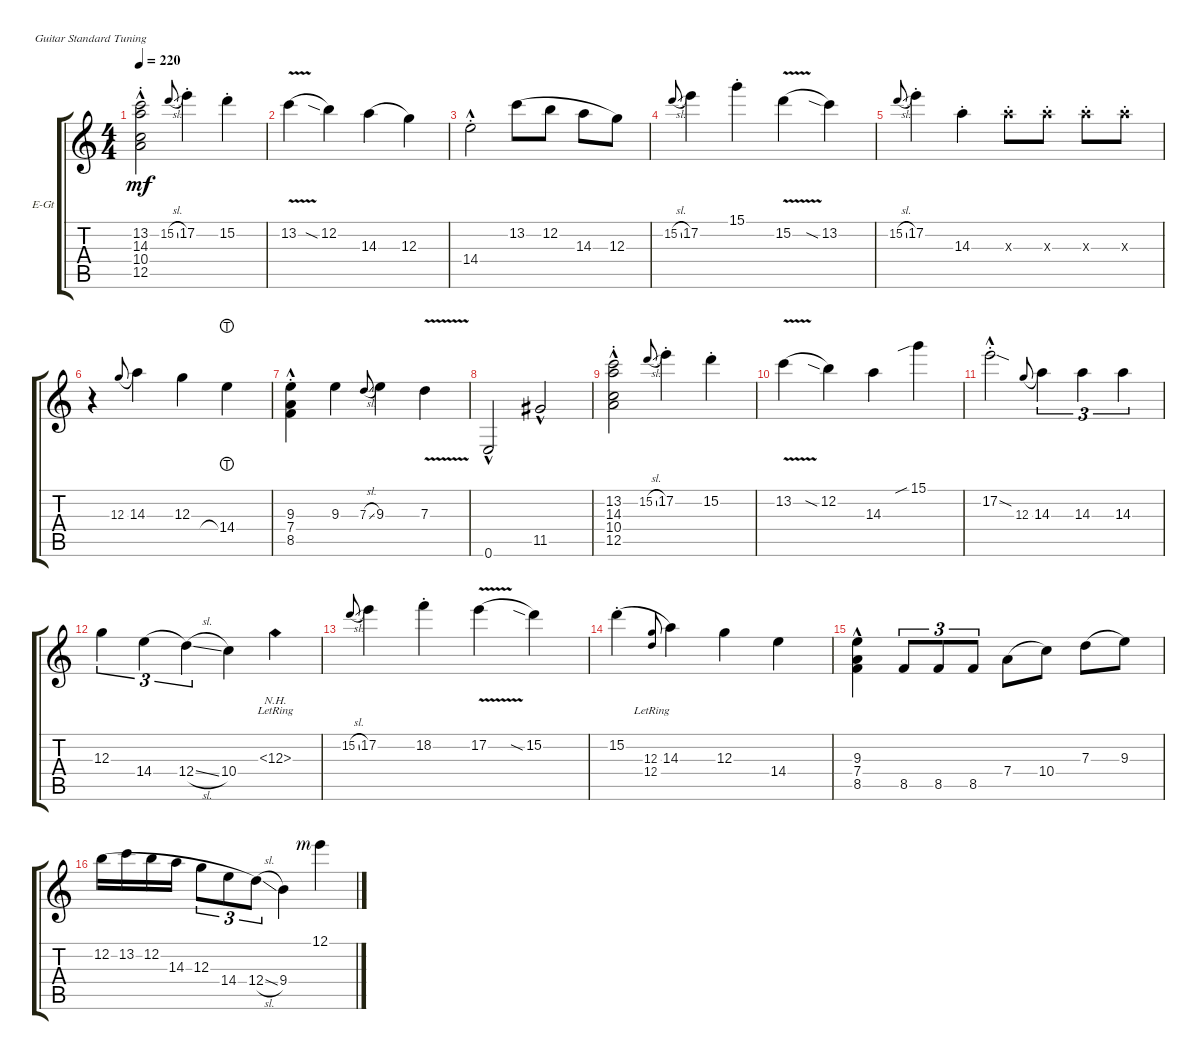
\defaultSystemsLayout 4
\bracketExtendMode groupsimilarinstruments
\firstSystemTrackNameOrientation horizontal
\otherSystemsTrackNameOrientation horizontal
\track ("Tim" "E-Gt") {instrument electricguitarclean}
\staff {score tabs}
\tuning (E4 B3 G3 D3 A2 E2)
\ts (4 4)
\tempo 220
\clef g2
\ks c
(12.5 10.4{hac} 14.3 13.2{st}).2{dy mf} 15.2{sl}.8{gr onbeat} 17.2{st}.4 15.2{st}.4 |
13.2{v}.4{legatoorigin} 12.2{sia}.4 14.3.4{legatoorigin} 12.3.4 |
14.4{hac st}.2 13.2.8{legatoorigin} 12.2.8{legatoorigin} 14.3.8{legatoorigin} 12.3.8 |
15.2{sl}.8{gr onbeat} 17.2.4 15.1{st}.4 15.2{v}.4{legatoorigin} 13.2{sia}.4 |
\scale
0.41905 15.2{sl}.8{gr onbeat} 17.2{st}.4 14.3{st}.4 14.3{st x}.8 14.3{st x}.8 14.3{st x}.8 14.3{st x}.8 |
\scale
0.230361 r.4 12.3.8{gr onbeat legatoorigin} 14.3.4 12.3.4 14.4{lht}.4 |
\scale
0.197452 (7.4 8.5{hac st} 9.3).4 9.3.4 7.3{sl}.8{gr onbeat} 9.3.4 7.3{v}.4 |
\scale
0.153402 0.6{hac}.2 11.5{hac}.2 |
(12.5 10.4{hac} 14.3 13.2{st}).2 15.2{sl}.8{gr onbeat} 17.2{st}.4 15.2{st}.4 |
13.2{v}.4{legatoorigin} 12.2{sia}.4 14.3.4 15.1{sib}.4 |
17.2{sod hac st}.2 12.3.8{gr onbeat legatoorigin} 14.3.4{tu (3 2)} 14.3.4{tu (3 2)} 14.3.4{tu (3 2)} |
12.3.4{tu (3 2)} 14.4.4{tu (3 2) legatoorigin} 12.4{sl}.4{tu (3 2)} 10.4.4 12.3{nh lr}.4 |
\scale
0.499613 15.2{sl}.8{gr onbeat} 17.2.4 18.2{st}.4 17.2{v}.4{legatoorigin} 15.2{sia}.4 |
\scale
0.500276 15.2{st}.4{legatoorigin} (12.3 12.4{lr}).8{gr onbeat legatoorigin} 14.3.4 12.3.4 14.4.4 |
(8.5{hac} 7.4{hac} 9.3{hac}).4 8.5.8{tu (3 2)} 8.5.8{tu (3 2)} 8.5.8{tu (3 2)} 7.4.8{legatoorigin} 10.4.8 7.3.8{legatoorigin} 9.3.8 |
12.2.16{legatoorigin} 13.2.16{legatoorigin} 12.2.16{legatoorigin} 14.3.16{legatoorigin} 12.3.8{tu (3 2) legatoorigin} 14.4.8{tu (3 2) legatoorigin} 12.4{sl}.8{tu (3 2)} 9.4.4 12.1{rf 3}.4
